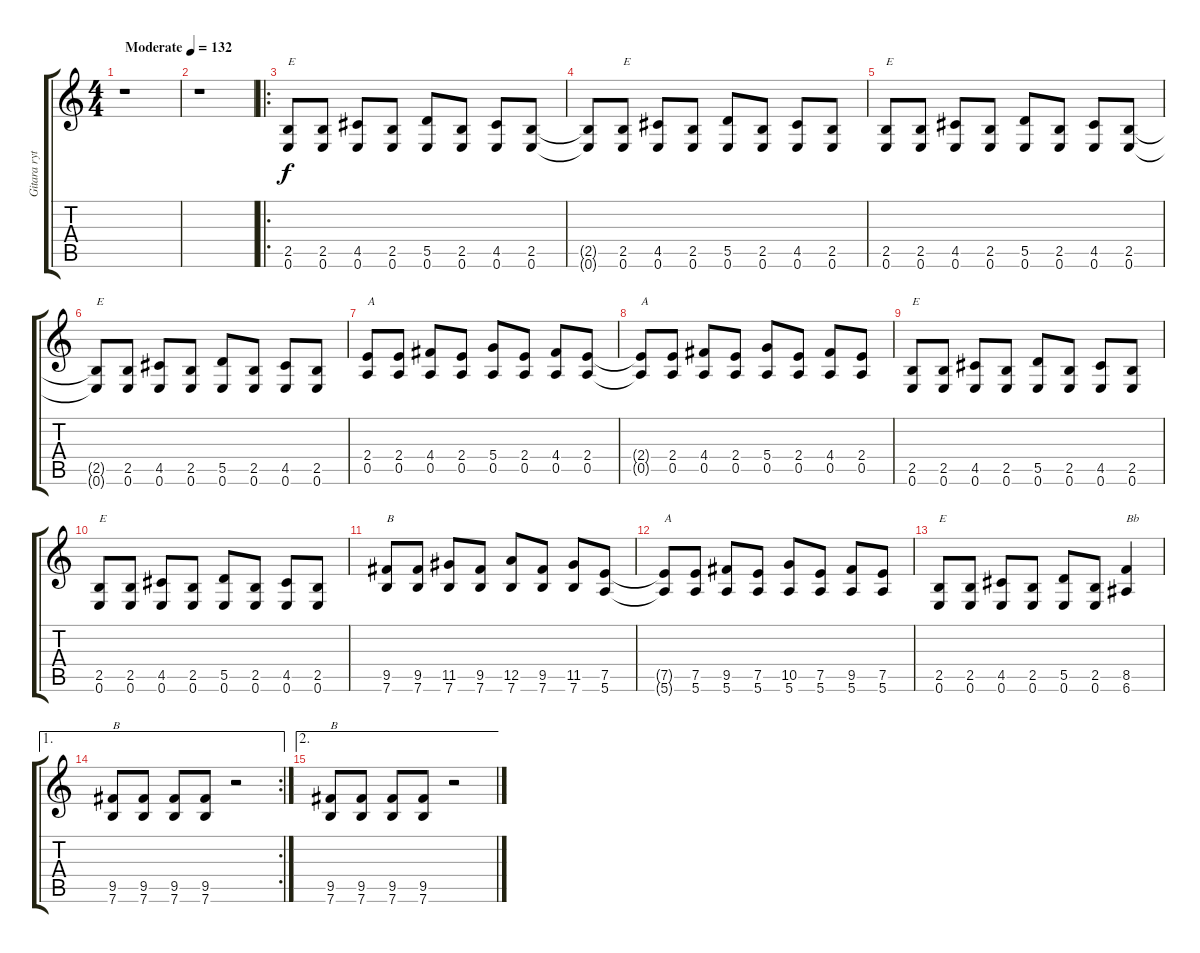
\track ("Gitara rytmiczna" "Gitara ryt") {instrument electricguitarmuted}
\staff {score tabs}
\tuning (E4 B3 G3 D3 A2 E2) {hide}
\ts (4 4)
\tempo (132 "Moderate")
\clef g2
\ks c
r.1{dy f instrument electricguitarmuted} |
r.1 |
\ro
(2.5 0.6).8{txt "E"} (2.5 0.6).8 (4.5 0.6).8 (2.5 0.6).8 (5.5 0.6).8 (2.5 0.6).8 (4.5 0.6).8 (2.5 0.6).8 |
(2.5{t} 0.6{t}).8 (2.5 0.6).8{txt "E"} (4.5 0.6).8 (2.5 0.6).8 (5.5 0.6).8 (2.5 0.6).8 (4.5 0.6).8 (2.5 0.6).8 |
(2.5 0.6).8{txt "E"} (2.5 0.6).8 (4.5 0.6).8 (2.5 0.6).8 (5.5 0.6).8 (2.5 0.6).8 (4.5 0.6).8 (2.5 0.6).8 |
(2.5{t} 0.6{t}).8{txt "E"} (2.5 0.6).8 (4.5 0.6).8 (2.5 0.6).8 (5.5 0.6).8 (2.5 0.6).8 (4.5 0.6).8 (2.5 0.6).8 |
(2.4 0.5).8{txt "A"} (2.4 0.5).8 (4.4 0.5).8 (2.4 0.5).8 (5.4 0.5).8 (2.4 0.5).8 (4.4 0.5).8 (2.4 0.5).8 |
(2.4{t} 0.5{t}).8{txt "A"} (2.4 0.5).8 (4.4 0.5).8 (2.4 0.5).8 (5.4 0.5).8 (2.4 0.5).8 (4.4 0.5).8 (2.4 0.5).8 |
(2.5 0.6).8{txt "E"} (2.5 0.6).8 (4.5 0.6).8 (2.5 0.6).8 (5.5 0.6).8 (2.5 0.6).8 (4.5 0.6).8 (2.5 0.6).8 |
(2.5 0.6).8{txt "E"} (2.5 0.6).8 (4.5 0.6).8 (2.5 0.6).8 (5.5 0.6).8 (2.5 0.6).8 (4.5 0.6).8 (2.5 0.6).8 |
(9.5 7.6).8{txt "B"} (9.5 7.6).8 (11.5 7.6).8 (9.5 7.6).8 (12.5 7.6).8 (9.5 7.6).8 (11.5 7.6).8 (7.5 5.6).8 |
(7.5{t} 5.6{t}).8{txt "A"} (7.5 5.6).8 (9.5 5.6).8 (7.5 5.6).8 (10.5 5.6).8 (7.5 5.6).8 (9.5 5.6).8 (7.5 5.6).8 |
(2.5 0.6).8{txt "E"} (2.5 0.6).8 (4.5 0.6).8 (2.5 0.6).8 (5.5 0.6).8 (2.5 0.6).8 (8.5 6.6).4{txt "Bb"} |
\ae 1
\rc 2
(9.5 7.6).8{txt "B"} (9.5 7.6).8 (9.5 7.6).8 (9.5 7.6).8 r.2 |
\ae 2
(9.5 7.6).8{txt "B"} (9.5 7.6).8 (9.5 7.6).8 (9.5 7.6).8 r.2
